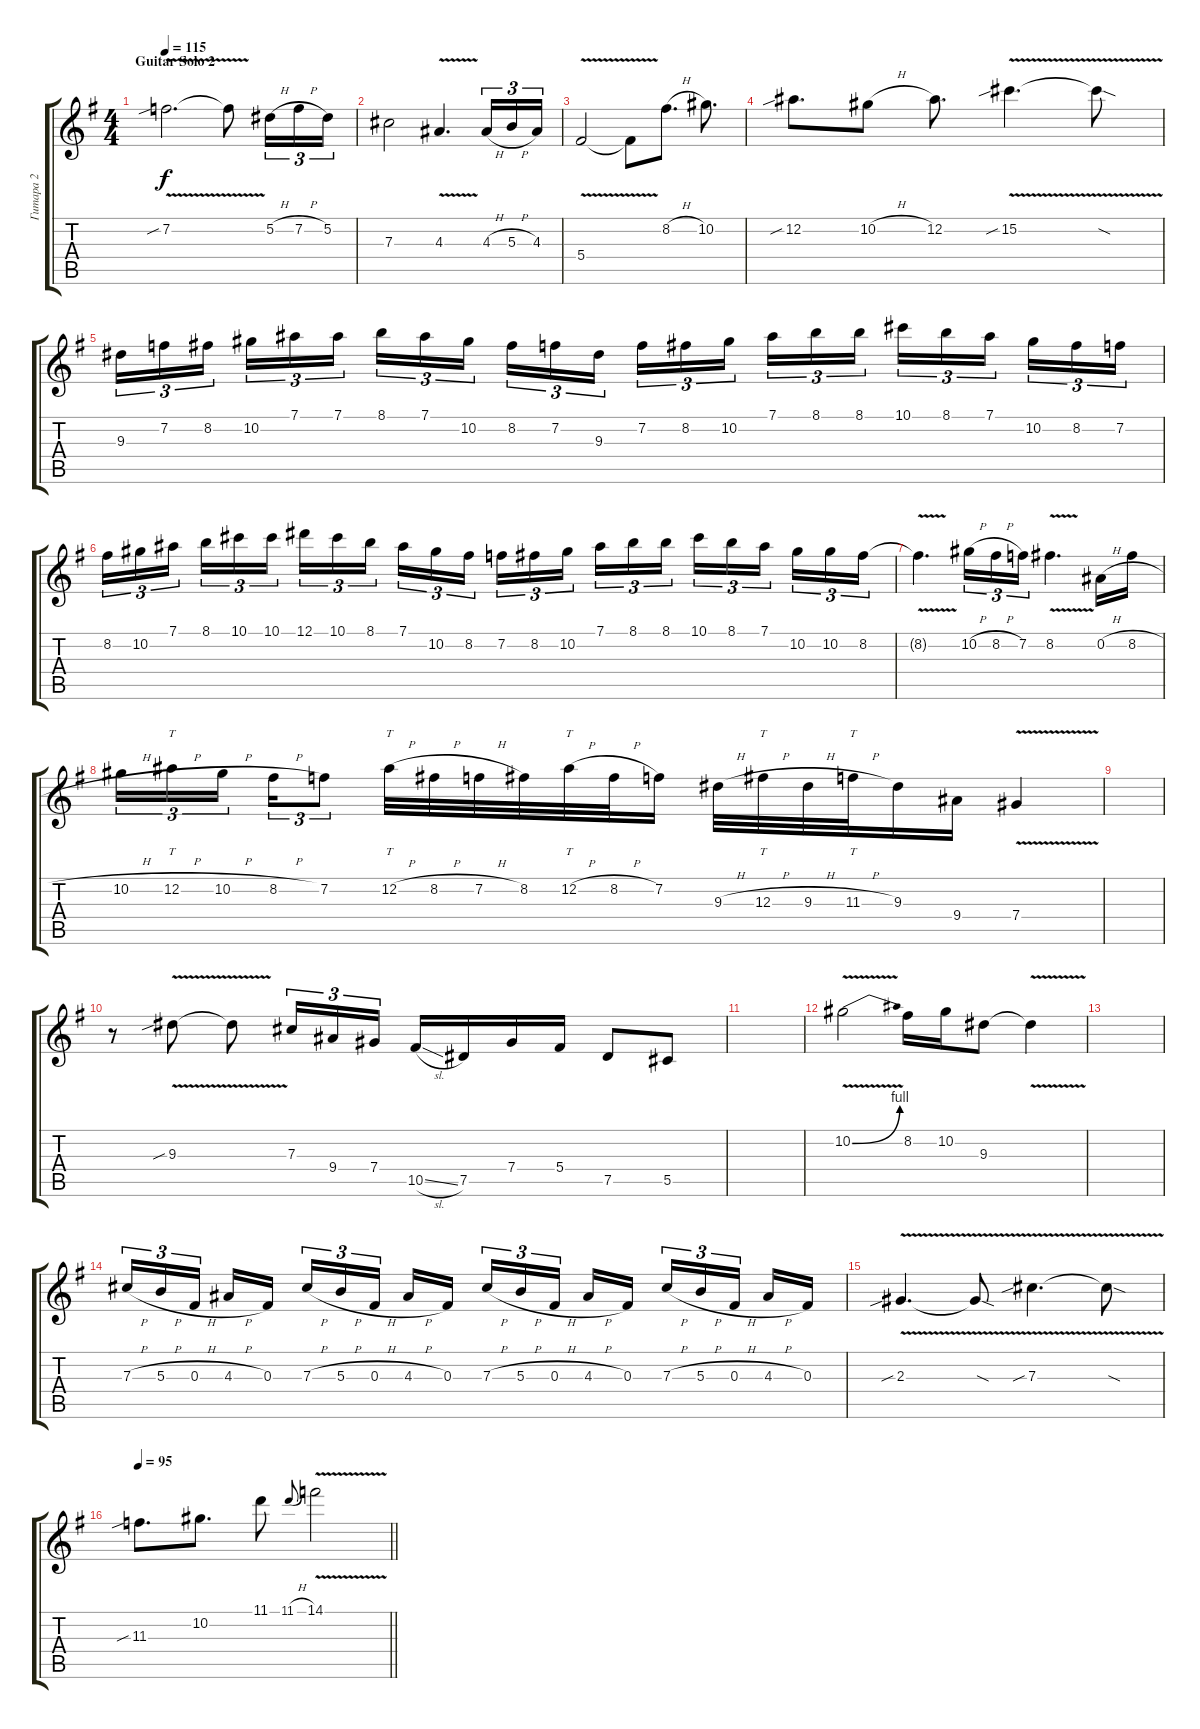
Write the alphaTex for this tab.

\track ("Гитара 2" "Гитара 2") {instrument distortionguitar}
\staff {score tabs}
\tuning (Eb4 Bb3 Gb3 Db3 Ab2 Eb2) {hide}
\ts (4 4)
\section ("" "Guitar Solo 2")
\tempo 115
\clef g2
\ks eminor
7.2{v sib}.2{d dy f volume 15} 7.2{t}.8 5.2{h}.16{tu (3 2)} 7.2{h}.16{tu (3 2)} 5.2.16{tu (3 2)} |
7.3.2 4.3{v}.4{d} 4.3{h}.16{tu (3 2)} 5.3{h}.16{tu (3 2)} 4.3.16{tu (3 2)} |
5.4{v}.2 5.4{t}.8 8.2{h}.8{d} 10.2.8{d} |
12.2{sib}.8{d} 10.2{h}.8 12.2.8{d} 15.2{v sib}.4{d} 15.2{sod t}.8 |
9.3.16{tu (3 2)} 7.2.16{tu (3 2)} 8.2.16{tu (3 2) beam splitsecondary} 10.2.16{tu (3 2)} 7.1.16{tu (3 2)} 7.1.16{tu (3 2)} 8.1.16{tu (3 2)} 7.1.16{tu (3 2)} 10.2.16{tu (3 2) beam splitsecondary} 8.2.16{tu (3 2)} 7.2.16{tu (3 2)} 9.3.16{tu (3 2)} 7.2.16{tu (3 2)} 8.2.16{tu (3 2)} 10.2.16{tu (3 2) beam splitsecondary} 7.1.16{tu (3 2)} 8.1.16{tu (3 2)} 8.1.16{tu (3 2)} 10.1.16{tu (3 2)} 8.1.16{tu (3 2)} 7.1.16{tu (3 2) beam splitsecondary} 10.2.16{tu (3 2)} 8.2.16{tu (3 2)} 7.2.16{tu (3 2)} |
8.2.16{tu (3 2)} 10.2.16{tu (3 2)} 7.1.16{tu (3 2) beam splitsecondary} 8.1.16{tu (3 2)} 10.1.16{tu (3 2)} 10.1.16{tu (3 2)} 12.1.16{tu (3 2)} 10.1.16{tu (3 2)} 8.1.16{tu (3 2) beam splitsecondary} 7.1.16{tu (3 2)} 10.2.16{tu (3 2)} 8.2.16{tu (3 2)} 7.2.16{tu (3 2)} 8.2.16{tu (3 2)} 10.2.16{tu (3 2) beam splitsecondary} 7.1.16{tu (3 2)} 8.1.16{tu (3 2)} 8.1.16{tu (3 2)} 10.1.16{tu (3 2)} 8.1.16{tu (3 2)} 7.1.16{tu (3 2) beam splitsecondary} 10.2.16{tu (3 2)} 10.2.16{tu (3 2)} 8.2.16{tu (3 2)} |
8.2{v t}.4{d} 10.2{h}.16{tu (3 2)} 8.2{h}.16{tu (3 2)} 7.2.16{tu (3 2)} 8.2{v}.4{d} 0.2{h}.16 8.2{h}.16 |
10.2{h}.16{tu (3 2)} 12.2{h}.16{tt tu (3 2)} 10.2{h}.16{tu (3 2) beam splitsecondary} 8.2{h}.16{tu (3 2)} 7.2.8{tu (3 2)} 12.2{h}.32{tt} 8.2{h}.32 7.2{h}.32 8.2.32 12.2{h}.32{tt} 8.2{h}.32 7.2.16 9.3{h}.32 12.3{h}.32{tt} 9.3{h}.32 11.3{h}.32{tt} 9.3.16 9.4.16 7.4{v}.4 |
|
r.8 9.3{v sib}.8 9.3{t}.8 7.3.16{tu (3 2)} 9.4.16{tu (3 2)} 7.4.16{tu (3 2)} 10.5{sl}.16 7.5.16 7.4.16 5.4.16 7.5.8 5.5.8 |
|
10.2{be (bend 0 0 60 4) v}.2 8.2.16 10.2.16 9.3.8 9.3{v t}.4 |
|
7.3{h}.16{tu (3 2)} 5.3{h}.16{tu (3 2)} 0.3{h}.16{tu (3 2) beam splitsecondary} 4.3{h}.16 0.3.16 7.3{h}.16{tu (3 2)} 5.3{h}.16{tu (3 2)} 0.3{h}.16{tu (3 2) beam splitsecondary} 4.3{h}.16 0.3.16 7.3{h}.16{tu (3 2)} 5.3{h}.16{tu (3 2)} 0.3{h}.16{tu (3 2) beam splitsecondary} 4.3{h}.16 0.3.16 7.3{h}.16{tu (3 2)} 5.3{h}.16{tu (3 2)} 0.3{h}.16{tu (3 2) beam splitsecondary} 4.3{h}.16 0.3.16 |
2.3{v sib}.4{d} 2.3{sod t}.8 7.3{v sib}.4{d} 7.3{sod t}.8 |
\tempo 95
\barLineRight lightlight
11.3{sib}.8{d} 10.2.8{d} 11.1.8 11.1{h}.8{gr onbeat} 14.1{v}.2
